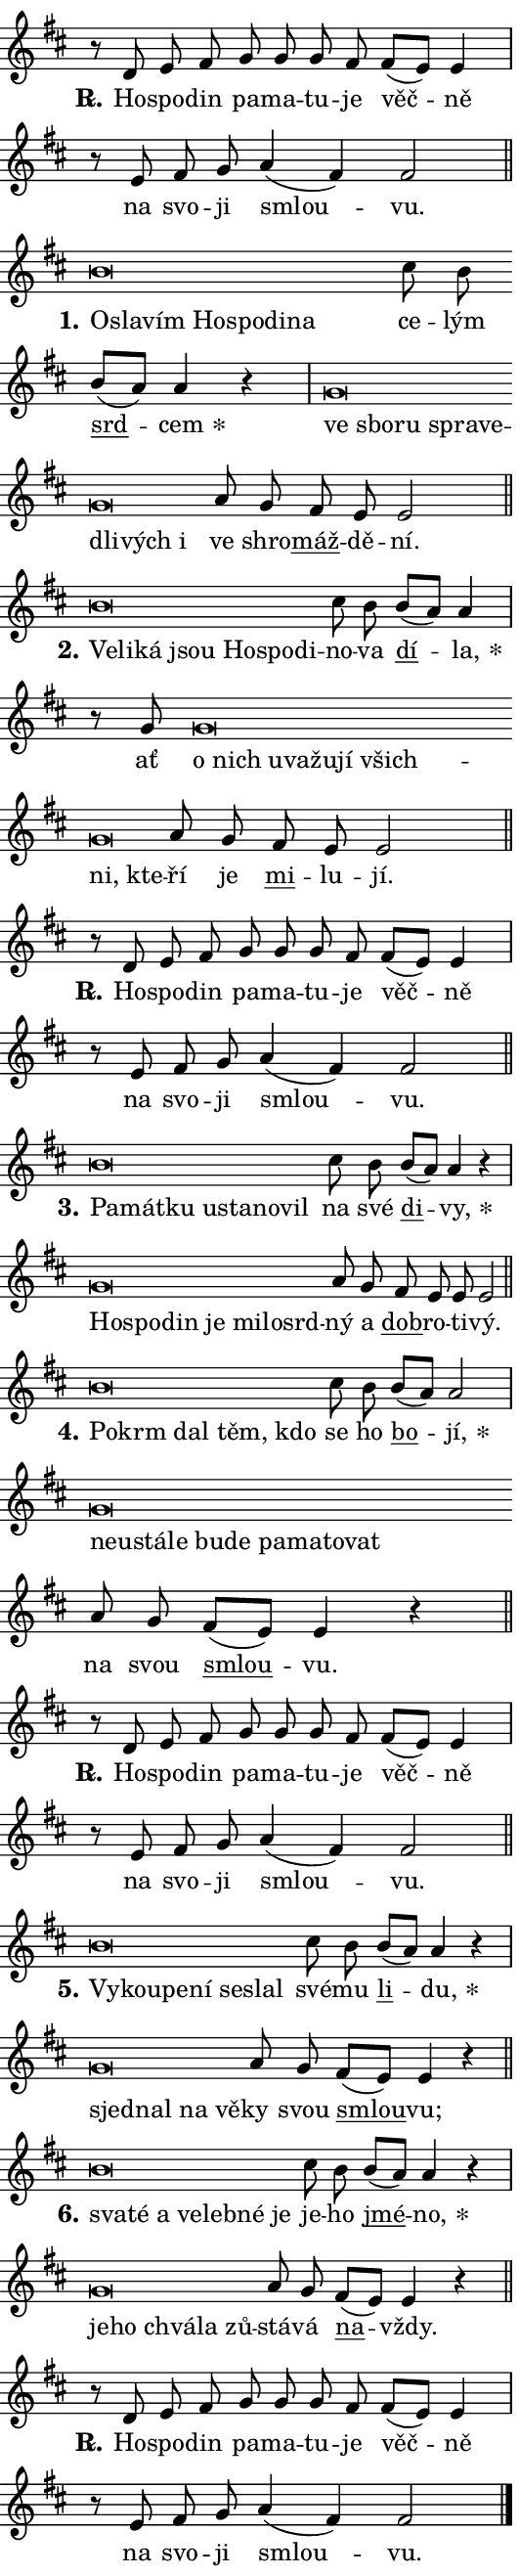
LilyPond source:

\version "2.24.0"
\header { tagline = "" }
\paper {
  indent = 0\cm
  top-margin = 0\cm
  right-margin = 0.13\cm % to fit lyric hyphens
  bottom-margin = 0\cm
  left-margin = 0\cm
  paper-width = 9\cm
  page-breaking = #ly:one-page-breaking
  system-system-spacing.basic-distance = #11
  score-system-spacing.basic-distance = #11
  ragged-last = ##f
}


%% Author: Thomas Morley
%% https://lists.gnu.org/archive/html/lilypond-user/2020-05/msg00002.html
#(define (line-position grob)
"Returns position of @var[grob} in current system:
   @code{'start}, if at first time-step
   @code{'end}, if at last time-step
   @code{'middle} otherwise
"
  (let* ((col (ly:item-get-column grob))
         (ln (ly:grob-object col 'left-neighbor))
         (rn (ly:grob-object col 'right-neighbor))
         (col-to-check-left (if (ly:grob? ln) ln col))
         (col-to-check-right (if (ly:grob? rn) rn col))
         (break-dir-left
           (and
             (ly:grob-property col-to-check-left 'non-musical #f)
             (ly:item-break-dir col-to-check-left)))
         (break-dir-right
           (and
             (ly:grob-property col-to-check-right 'non-musical #f)
             (ly:item-break-dir col-to-check-right))))
        (cond ((eqv? 1 break-dir-left) 'start)
              ((eqv? -1 break-dir-right) 'end)
              (else 'middle))))

#(define (tranparent-at-line-position vctor)
  (lambda (grob)
  "Relying on @code{line-position} select the relevant enry from @var{vctor}.
Used to determine transparency,"
    (case (line-position grob)
      ((end) (not (vector-ref vctor 0)))
      ((middle) (not (vector-ref vctor 1)))
      ((start) (not (vector-ref vctor 2))))))

noteHeadBreakVisibility =
#(define-music-function (break-visibility)(vector?)
"Makes @code{NoteHead}s transparent relying on @var{break-visibility}"
#{
  \override NoteHead.transparent =
    #(tranparent-at-line-position break-visibility)
#})

#(define delete-ledgers-for-transparent-note-heads
  (lambda (grob)
    "Reads whether a @code{NoteHead} is transparent.
If so this @code{NoteHead} is removed from @code{'note-heads} from
@var{grob}, which is supposed to be @code{LedgerLineSpanner}.
As a result ledgers are not printed for this @code{NoteHead}"
    (let* ((nhds-array (ly:grob-object grob 'note-heads))
           (nhds-list
             (if (ly:grob-array? nhds-array)
                 (ly:grob-array->list nhds-array)
                 '()))
           ;; Relies on the transparent-property being done before
           ;; Staff.LedgerLineSpanner.after-line-breaking is executed.
           ;; This is fragile ...
           (to-keep
             (remove
               (lambda (nhd)
                 (ly:grob-property nhd 'transparent #f))
               nhds-list)))
      ;; TODO find a better method to iterate over grob-arrays, similiar
      ;; to filter/remove etc for lists
      ;; For now rebuilt from scratch
      (set! (ly:grob-object grob 'note-heads)  '())
      (for-each
        (lambda (nhd)
          (ly:pointer-group-interface::add-grob grob 'note-heads nhd))
        to-keep))))

squashNotes = {
  \override NoteHead.X-extent = #'(-0.2 . 0.2)
  \override NoteHead.Y-extent = #'(-0.75 . 0)
  \override NoteHead.stencil =
    #(lambda (grob)
       (let ((pos (ly:grob-property grob 'staff-position)))
         (begin
           (if (< pos -7) (display "ERROR: Lower brevis then expected\n") (display ""))
           (if (<= pos -6) ly:text-interface::print ly:note-head::print))))
}
unSquashNotes = {
  \revert NoteHead.X-extent
  \revert NoteHead.Y-extent
  \revert NoteHead.stencil
}

hideNotes = \noteHeadBreakVisibility #begin-of-line-visible
unHideNotes = \noteHeadBreakVisibility #all-visible

% work-around for resetting accidentals
% https://lilypond.org/doc/v2.23/Documentation/notation/displaying-rhythms#unmetered-music
cadenzaMeasure = {
  \cadenzaOff
  \partial 1024 s1024
  \cadenzaOn
}

#(define-markup-command (accent layout props text) (markup?)
  "Underline accented syllable"
  (interpret-markup layout props
    #{\markup \override #'(offset . 4.3) \underline { #text }#}))

responsum = \markup \concat {
  "R" \hspace #-1.05 \path #0.1 #'((moveto 0 0.07) (lineto 0.9 0.8)) \hspace #0.05 "."
}

spaceSize = #0.6828661417322834 % exact space size for TeX Gyre Schola

\layout {
  \context {
    \Staff
    \remove "Time_signature_engraver"
    \override LedgerLineSpanner.after-line-breaking = #delete-ledgers-for-transparent-note-heads
  }
  \context {
    \Lyrics {
      \override LyricSpace.minimum-distance = \spaceSize
      \override LyricText.font-name = #"TeX Gyre Schola"
      \override LyricText.font-size = 1
      \override StanzaNumber.font-name = #"TeX Gyre Schola Bold"
      \override StanzaNumber.font-size = 1
    }
  }
  \context {
    \Score 
    \override NoteHead.text =
      #(lambda (grob) 
        (let ((pos (ly:grob-property grob 'staff-position)))
          #{\markup {
            \combine
              \halign #-0.55 \raise #(if (= pos -6) 0 0.5) \override #'(thickness . 2) \draw-line #'(3.2 . 0)
              \musicglyph "noteheads.sM1"
          }#}))
  }
}

% magnetic-lyrics.ily
%
%   written by
%     Jean Abou Samra <jean@abou-samra.fr>
%     Werner Lemberg <wl@gnu.org>
%
%   adapted by
%     Jiri Hon <jiri.hon@gmail.com>
%
% Version 2022-Apr-15

% https://www.mail-archive.com/lilypond-user@gnu.org/msg149350.html

#(define (Left_hyphen_pointer_engraver context)
   "Collect syllable-hyphen-syllable occurrences in lyrics and store
them in properties.  This engraver only looks to the left.  For
example, if the lyrics input is @code{foo -- bar}, it does the
following.

@itemize @bullet
@item
Set the @code{text} property of the @code{LyricHyphen} grob between
@q{foo} and @q{bar} to @code{foo}.

@item
Set the @code{left-hyphen} property of the @code{LyricText} grob with
text @q{foo} to the @code{LyricHyphen} grob between @q{foo} and
@q{bar}.
@end itemize

Use this auxiliary engraver in combination with the
@code{lyric-@/text::@/apply-@/magnetic-@/offset!} hook."
   (let ((hyphen #f)
         (text #f))
     (make-engraver
      (acknowledgers
       ((lyric-syllable-interface engraver grob source-engraver)
        (set! text grob)))
      (end-acknowledgers
       ((lyric-hyphen-interface engraver grob source-engraver)
        ;(when (not (grob::has-interface grob 'lyric-space-interface))
          (set! hyphen grob)));)
      ((stop-translation-timestep engraver)
       (when (and text hyphen)
         (ly:grob-set-object! text 'left-hyphen hyphen))
       (set! text #f)
       (set! hyphen #f)))))

#(define (lyric-text::apply-magnetic-offset! grob)
   "If the space between two syllables is less than the value in
property @code{LyricText@/.details@/.squash-threshold}, move the right
syllable to the left so that it gets concatenated with the left
syllable.

Use this function as a hook for
@code{LyricText@/.after-@/line-@/breaking} if the
@code{Left_@/hyphen_@/pointer_@/engraver} is active."
   (let ((hyphen (ly:grob-object grob 'left-hyphen #f)))
     (when hyphen
       (let ((left-text (ly:spanner-bound hyphen LEFT)))
         (when (grob::has-interface left-text 'lyric-syllable-interface)
           (let* ((common (ly:grob-common-refpoint grob left-text X))
                  (this-x-ext (ly:grob-extent grob common X))
                  (left-x-ext
                   (begin
                     ;; Trigger magnetism for left-text.
                     (ly:grob-property left-text 'after-line-breaking)
                     (ly:grob-extent left-text common X)))
                  ;; `delta` is the gap width between two syllables.
                  (delta (- (interval-start this-x-ext)
                            (interval-end left-x-ext)))
                  (details (ly:grob-property grob 'details))
                  (threshold (assoc-get 'squash-threshold details 0.2)))
             (when (< delta threshold)
               (let* (;; We have to manipulate the input text so that
                      ;; ligatures crossing syllable boundaries are not
                      ;; disabled.  For languages based on the Latin
                      ;; script this is essentially a beautification.
                      ;; However, for non-Western scripts it can be a
                      ;; necessity.
                      (lt (ly:grob-property left-text 'text))
                      (rt (ly:grob-property grob 'text))
                      (is-space (grob::has-interface hyphen 'lyric-space-interface))
                      (space (if is-space " " ""))
                      (extra-delta (if is-space spaceSize 0))
                      ;; Append new syllable.
                      (ltrt-space (if (and (string? lt) (string? rt))
                                (string-append lt space rt)
                                (make-concat-markup (list lt space rt))))
                      ;; Right-align `ltrt` to the right side.
                      (ltrt-space-markup (grob-interpret-markup
                               grob
                               (make-translate-markup
                                (cons (interval-length this-x-ext) 0)
                                (make-right-align-markup ltrt-space)))))
                 (begin
                   ;; Don't print `left-text`.
                   (ly:grob-set-property! left-text 'stencil #f)
                   ;; Set text and stencil (which holds all collected
                   ;; syllables so far) and shift it to the left.
                   (ly:grob-set-property! grob 'text ltrt-space)
                   (ly:grob-set-property! grob 'stencil ltrt-space-markup)
                   (ly:grob-translate-axis! grob (- (- delta extra-delta)) X))))))))))


#(define (lyric-hyphen::displace-bounds-first grob)
   ;; Make very sure this callback isn't triggered too early.
   (let ((left (ly:spanner-bound grob LEFT))
         (right (ly:spanner-bound grob RIGHT)))
     (ly:grob-property left 'after-line-breaking)
     (ly:grob-property right 'after-line-breaking)
     (ly:lyric-hyphen::print grob)))

squashThreshold = #0.4

\layout {
  \context {
    \Lyrics
    \consists #Left_hyphen_pointer_engraver
    \override LyricText.after-line-breaking =
      #lyric-text::apply-magnetic-offset!
    \override LyricHyphen.stencil = #lyric-hyphen::displace-bounds-first
    \override LyricText.details.squash-threshold = \squashThreshold
    \override LyricHyphen.minimum-distance = 0
    \override LyricHyphen.minimum-length = \squashThreshold
  }
}

squashText = \override LyricText.details.squash-threshold = 9999
unSquashText = \override LyricText.details.squash-threshold = \squashThreshold

leftText = \override LyricText.self-alignment-X = #LEFT
unLeftText = \revert LyricText.self-alignment-X

starOffset = #(lambda (grob) 
                (let ((x_offset (ly:self-alignment-interface::aligned-on-x-parent grob)))
                  (if (= x_offset 0) 0 (+ x_offset 1.2))))

star = #(define-music-function (syllable)(string?)
"Append star separator at the end of a syllable"
#{
  \once \override LyricText.X-offset = #starOffset
  \lyricmode { \markup {
    #syllable
    \override #'((font-name . "TeX Gyre Schola Bold")) \hspace #0.2 \lower #0.65 \larger "*"
  } }
#})

starAccent = #(define-music-function (syllable)(string?)
"Append star separator at the end of a syllable and make accent"
#{
  \once \override LyricText.X-offset = #starOffset
  \lyricmode { \markup {
    \accent #syllable
    \override #'((font-name . "TeX Gyre Schola Bold")) \hspace #0.2 \lower #0.65 \larger "*"
  } }
#})

breath = #(define-music-function (syllable)(string?)
"Append breathing indicator at the end of a syllable"
#{
  \lyricmode { \markup { #syllable "+" } }
#})

optionalBreath = #(define-music-function (syllable)(string?)
"Append optional breathing indicator at the end of a syllable"
#{
  \lyricmode { \markup { #syllable "(+)" } }
#})


\score {
    <<
        \new Voice = "melody" { \cadenzaOn \key d \major \relative { r8 d' e fis g g g fis \bar "" fis[( e)] e4 \cadenzaMeasure \bar "|" r8 e fis g \bar "" a4( fis) fis2 \cadenzaMeasure \bar "||" \break } }
        \new Lyrics \lyricsto "melody" { \lyricmode { \set stanza = \responsum
Ho -- spo -- din pa -- ma -- tu -- je věč -- ně na svo -- ji smlou -- vu. } }
    >>
    \layout {}
}

\score {
    <<
        \new Voice = "melody" { \cadenzaOn \key d \major \relative { \squashNotes b'\breve*1/16 \hideNotes \breve*1/16 \bar "" \breve*1/16 \bar "" \breve*1/16 \bar "" \breve*1/16 \bar "" \breve*1/16 \breve*1/16 \bar "" \unHideNotes \unSquashNotes cis8 b \bar "" b[( a)] a4 r \cadenzaMeasure \bar "|" \squashNotes g\breve*1/16 \hideNotes \breve*1/16 \bar "" \breve*1/16 \bar "" \breve*1/16 \bar "" \breve*1/16 \bar "" \breve*1/16 \bar "" \breve*1/16 \breve*1/16 \bar "" \unHideNotes \unSquashNotes a8 g \bar "" fis e e2 \cadenzaMeasure \bar "||" \break } }
        \new Lyrics \lyricsto "melody" { \lyricmode { \set stanza = "1."
\leftText O -- \squashText sla -- vím Ho -- spo -- di -- na \unLeftText \unSquashText ce -- lým \markup \accent srd -- \star cem \leftText ve \squashText sbo -- ru spra -- ve -- dli -- vých i \unLeftText \unSquashText ve shro -- \markup \accent máž -- dě -- ní. } }
    >>
    \layout {}
}

\score {
    <<
        \new Voice = "melody" { \cadenzaOn \key d \major \relative { \squashNotes b'\breve*1/16 \hideNotes \breve*1/16 \bar "" \breve*1/16 \bar "" \breve*1/16 \bar "" \breve*1/16 \bar "" \breve*1/16 \breve*1/16 \bar "" \unHideNotes \unSquashNotes cis8 b \bar "" b[( a)] a4 \cadenzaMeasure \bar "|" r8 g8 \squashNotes g\breve*1/16 \hideNotes \breve*1/16 \bar "" \breve*1/16 \bar "" \breve*1/16 \bar "" \breve*1/16 \bar "" \breve*1/16 \bar "" \breve*1/16 \bar "" \breve*1/16 \breve*1/16 \bar "" \unHideNotes \unSquashNotes a8 g \bar "" fis e e2 \cadenzaMeasure \bar "||" \break } }
        \new Lyrics \lyricsto "melody" { \lyricmode { \set stanza = "2."
\leftText Ve -- \squashText li -- ká jsou Ho -- spo -- di -- \unLeftText \unSquashText no -- va \markup \accent dí -- \star la, ať \leftText o \squashText nich u -- va -- žu -- jí všich -- ni, kte -- \unLeftText \unSquashText ří je \markup \accent mi -- lu -- jí. } }
    >>
    \layout {}
}

\score {
    <<
        \new Voice = "melody" { \cadenzaOn \key d \major \relative { r8 d' e fis g g g fis \bar "" fis[( e)] e4 \cadenzaMeasure \bar "|" r8 e fis g \bar "" a4( fis) fis2 \cadenzaMeasure \bar "||" \break } }
        \new Lyrics \lyricsto "melody" { \lyricmode { \set stanza = \responsum
Ho -- spo -- din pa -- ma -- tu -- je věč -- ně na svo -- ji smlou -- vu. } }
    >>
    \layout {}
}

\score {
    <<
        \new Voice = "melody" { \cadenzaOn \key d \major \relative { \squashNotes b'\breve*1/16 \hideNotes \breve*1/16 \bar "" \breve*1/16 \bar "" \breve*1/16 \bar "" \breve*1/16 \bar "" \breve*1/16 \breve*1/16 \bar "" \unHideNotes \unSquashNotes cis8 b \bar "" b[( a)] a4 r \cadenzaMeasure \bar "|" \squashNotes g\breve*1/16 \hideNotes \breve*1/16 \bar "" \breve*1/16 \bar "" \breve*1/16 \bar "" \breve*1/16 \bar "" \breve*1/16 \breve*1/16 \bar "" \unHideNotes \unSquashNotes a8 g \bar "" fis e e e2 \cadenzaMeasure \bar "||" \break } }
        \new Lyrics \lyricsto "melody" { \lyricmode { \set stanza = "3."
\leftText Pa -- \squashText mát -- ku u -- sta -- no -- vil \unLeftText \unSquashText na své \markup \accent di -- \star vy, \leftText Ho -- \squashText spo -- din je mi -- lo -- srd -- \unLeftText \unSquashText ný a \markup \accent dob -- ro -- ti -- vý. } }
    >>
    \layout {}
}

\score {
    <<
        \new Voice = "melody" { \cadenzaOn \key d \major \relative { \squashNotes b'\breve*1/16 \hideNotes \breve*1/16 \bar "" \breve*1/16 \bar "" \breve*1/16 \breve*1/16 \bar "" \unHideNotes \unSquashNotes cis8 b \bar "" b[( a)] a2 \cadenzaMeasure \bar "|" \squashNotes g\breve*1/16 \hideNotes \breve*1/16 \bar "" \breve*1/16 \bar "" \breve*1/16 \bar "" \breve*1/16 \bar "" \breve*1/16 \bar "" \breve*1/16 \bar "" \breve*1/16 \bar "" \breve*1/16 \breve*1/16 \bar "" \unHideNotes \unSquashNotes a8 g \bar "" fis[( e)] e4 r \cadenzaMeasure \bar "||" \break } }
        \new Lyrics \lyricsto "melody" { \lyricmode { \set stanza = "4."
\leftText Po -- \squashText krm dal těm, kdo \unLeftText \unSquashText se ho \markup \accent bo -- \star jí, \leftText ne -- \squashText u -- stá -- le bu -- de pa -- ma -- to -- vat \unLeftText \unSquashText na svou \markup \accent smlou -- vu. } }
    >>
    \layout {}
}

\score {
    <<
        \new Voice = "melody" { \cadenzaOn \key d \major \relative { r8 d' e fis g g g fis \bar "" fis[( e)] e4 \cadenzaMeasure \bar "|" r8 e fis g \bar "" a4( fis) fis2 \cadenzaMeasure \bar "||" \break } }
        \new Lyrics \lyricsto "melody" { \lyricmode { \set stanza = \responsum
Ho -- spo -- din pa -- ma -- tu -- je věč -- ně na svo -- ji smlou -- vu. } }
    >>
    \layout {}
}

\score {
    <<
        \new Voice = "melody" { \cadenzaOn \key d \major \relative { \squashNotes b'\breve*1/16 \hideNotes \breve*1/16 \bar "" \breve*1/16 \bar "" \breve*1/16 \bar "" \breve*1/16 \breve*1/16 \bar "" \unHideNotes \unSquashNotes cis8 b \bar "" b[( a)] a4 r \cadenzaMeasure \bar "|" \squashNotes g\breve*1/16 \hideNotes \breve*1/16 \bar "" \breve*1/16 \breve*1/16 \bar "" \unHideNotes \unSquashNotes a8 g \bar "" fis[( e)] e4 r \cadenzaMeasure \bar "||" \break } }
        \new Lyrics \lyricsto "melody" { \lyricmode { \set stanza = "5."
\leftText Vy -- \squashText kou -- pe -- ní se -- slal \unLeftText \unSquashText své -- mu \markup \accent li -- \star du, \leftText sjed -- \squashText nal na vě -- \unLeftText \unSquashText ky svou \markup \accent smlou -- vu; } }
    >>
    \layout {}
}

\score {
    <<
        \new Voice = "melody" { \cadenzaOn \key d \major \relative { \squashNotes b'\breve*1/16 \hideNotes \breve*1/16 \bar "" \breve*1/16 \bar "" \breve*1/16 \bar "" \breve*1/16 \bar "" \breve*1/16 \breve*1/16 \bar "" \unHideNotes \unSquashNotes cis8 b \bar "" b[( a)] a4 r \cadenzaMeasure \bar "|" \squashNotes g\breve*1/16 \hideNotes \breve*1/16 \bar "" \breve*1/16 \bar "" \breve*1/16 \breve*1/16 \bar "" \unHideNotes \unSquashNotes a8 g \bar "" fis[( e)] e4 r \cadenzaMeasure \bar "||" \break } }
        \new Lyrics \lyricsto "melody" { \lyricmode { \set stanza = "6."
\leftText sva -- \squashText té a ve -- leb -- né je \unLeftText \unSquashText je -- ho \markup \accent jmé -- \star no, \leftText je -- \squashText ho chvá -- la zů -- \unLeftText \unSquashText stá -- vá \markup \accent na -- vždy. } }
    >>
    \layout {}
}

\score {
    <<
        \new Voice = "melody" { \cadenzaOn \key d \major \relative { r8 d' e fis g g g fis \bar "" fis[( e)] e4 \cadenzaMeasure \bar "|" r8 e fis g \bar "" a4( fis) fis2 \cadenzaMeasure \bar "||" \break } \bar "|." }
        \new Lyrics \lyricsto "melody" { \lyricmode { \set stanza = \responsum
Ho -- spo -- din pa -- ma -- tu -- je věč -- ně na svo -- ji smlou -- vu. } }
    >>
    \layout {}
}
